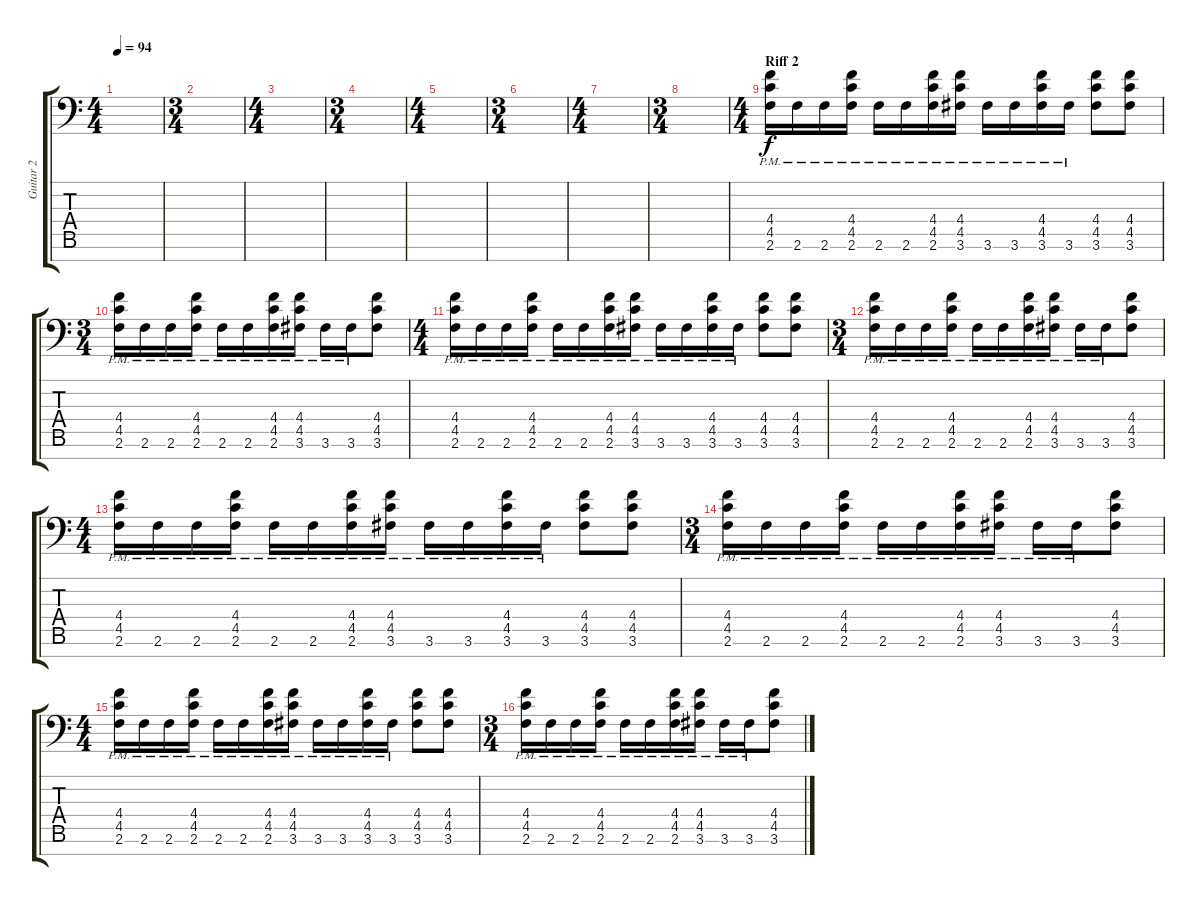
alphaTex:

\track ("Guitar 2" "Guitar 2") {instrument distortionguitar}
\staff {score tabs}
\tuning (Eb4 Bb3 Gb3 Db3 Ab2 Eb2 Bb1) {hide}
\ts (4 4)
\tempo 94
\clef f4
\ks c
|
\ts (3 4)
|
\ts (4 4)
|
\ts (3 4)
|
\ts (4 4)
|
\ts (3 4)
|
\ts (4 4)
|
\ts (3 4)
|
\ts (4 4)
\section ("" "Riff 2")
(4.4{pm} 4.5{pm} 2.6{pm}).16{volume 16 balance 16 instrument distortionguitar} 2.6{pm}.16 2.6{pm}.16 (4.4{pm} 4.5{pm} 2.6{pm}).16 2.6{pm}.16 2.6{pm}.16 (4.4{pm} 4.5{pm} 2.6{pm}).16 (4.4{pm} 4.5{pm} 3.6{pm}).16 3.6{pm}.16 3.6{pm}.16 (4.4{pm} 4.5{pm} 3.6{pm}).16 3.6{pm}.16 (4.4 4.5 3.6).8 (4.4 4.5 3.6).8 |
\ts (3 4)
(4.4{pm} 4.5{pm} 2.6{pm}).16 2.6{pm}.16 2.6{pm}.16 (4.4{pm} 4.5{pm} 2.6{pm}).16 2.6{pm}.16 2.6{pm}.16 (4.4{pm} 4.5{pm} 2.6{pm}).16 (4.4{pm} 4.5{pm} 3.6{pm}).16 3.6{pm}.16 3.6{pm}.16 (4.4 4.5 3.6).8 |
\ts (4 4)
(4.4{pm} 4.5{pm} 2.6{pm}).16 2.6{pm}.16 2.6{pm}.16 (4.4{pm} 4.5{pm} 2.6{pm}).16 2.6{pm}.16 2.6{pm}.16 (4.4{pm} 4.5{pm} 2.6{pm}).16 (4.4{pm} 4.5{pm} 3.6{pm}).16 3.6{pm}.16 3.6{pm}.16 (4.4{pm} 4.5{pm} 3.6{pm}).16 3.6{pm}.16 (4.4 4.5 3.6).8 (4.4 4.5 3.6).8 |
\ts (3 4)
(4.4{pm} 4.5{pm} 2.6{pm}).16 2.6{pm}.16 2.6{pm}.16 (4.4{pm} 4.5{pm} 2.6{pm}).16 2.6{pm}.16 2.6{pm}.16 (4.4{pm} 4.5{pm} 2.6{pm}).16 (4.4{pm} 4.5{pm} 3.6{pm}).16 3.6{pm}.16 3.6{pm}.16 (4.4 4.5 3.6).8 |
\ts (4 4)
(4.4{pm} 4.5{pm} 2.6{pm}).16 2.6{pm}.16 2.6{pm}.16 (4.4{pm} 4.5{pm} 2.6{pm}).16 2.6{pm}.16 2.6{pm}.16 (4.4{pm} 4.5{pm} 2.6{pm}).16 (4.4{pm} 4.5{pm} 3.6{pm}).16 3.6{pm}.16 3.6{pm}.16 (4.4{pm} 4.5{pm} 3.6{pm}).16 3.6{pm}.16 (4.4 4.5 3.6).8 (4.4 4.5 3.6).8 |
\ts (3 4)
(4.4{pm} 4.5{pm} 2.6{pm}).16 2.6{pm}.16 2.6{pm}.16 (4.4{pm} 4.5{pm} 2.6{pm}).16 2.6{pm}.16 2.6{pm}.16 (4.4{pm} 4.5{pm} 2.6{pm}).16 (4.4{pm} 4.5{pm} 3.6{pm}).16 3.6{pm}.16 3.6{pm}.16 (4.4 4.5 3.6).8 |
\ts (4 4)
(4.4{pm} 4.5{pm} 2.6{pm}).16 2.6{pm}.16 2.6{pm}.16 (4.4{pm} 4.5{pm} 2.6{pm}).16 2.6{pm}.16 2.6{pm}.16 (4.4{pm} 4.5{pm} 2.6{pm}).16 (4.4{pm} 4.5{pm} 3.6{pm}).16 3.6{pm}.16 3.6{pm}.16 (4.4{pm} 4.5{pm} 3.6{pm}).16 3.6{pm}.16 (4.4 4.5 3.6).8 (4.4 4.5 3.6).8 |
\ts (3 4)
(4.4{pm} 4.5{pm} 2.6{pm}).16 2.6{pm}.16 2.6{pm}.16 (4.4{pm} 4.5{pm} 2.6{pm}).16 2.6{pm}.16 2.6{pm}.16 (4.4{pm} 4.5{pm} 2.6{pm}).16 (4.4{pm} 4.5{pm} 3.6{pm}).16 3.6{pm}.16 3.6{pm}.16 (4.4 4.5 3.6).8
